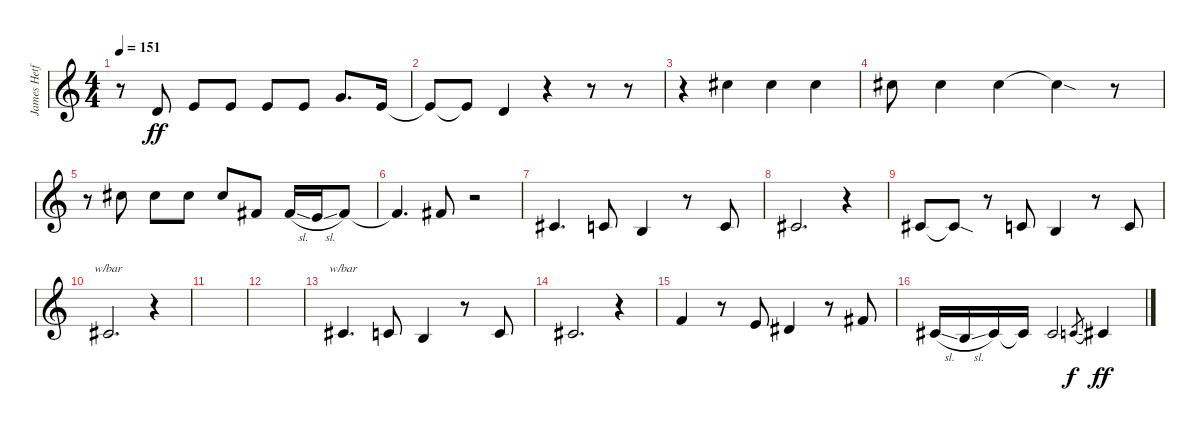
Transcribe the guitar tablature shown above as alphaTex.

\track ("James Hetfield [V]" "James Hetf") {instrument violin}
\staff {score}
\tuning (E4 B3 G3 D3 A2 E2) {hide}
\ts (4 4)
\tempo 151
\clef g2
\ks c
r.8{dy ff} 3.2.8 5.2.8 5.2.8 5.2.8 5.2.8 8.2.8{d} 5.2.16 |
5.2{t}.8 5.2{t}.8 3.2.4 r.4 r.8 r.8 |
r.4 9.1.4 9.1.4 9.1.4 |
9.1.8 9.1.4 9.1.4 9.1{sod t}.4 r.8 |
r.8 9.1.8 9.1.8 9.1.8 9.1.8 7.2.8 7.2{sl}.16 5.2{sl}.16 7.2.8 |
7.2{t}.4{d} 7.2.8 r.2 |
6.3.4{d} 5.3.8 4.3.4 r.8 5.3.8 |
6.3.2{d} r.4 |
6.3.8 6.3{sod t}.8 r.8 5.3.8 4.3.4 r.8 5.3.8 |
6.3.2{d tbe (custom default 0 0 5 0 10 -4 15 0 60 0)} r.4 |
|
|
6.3.4{d tbe (custom default 0 0 45 0 60 -2)} 5.3.8 4.3.4 r.8 5.3.8 |
6.3.2{d} r.4 |
6.2.4 r.8 5.2.8 4.2.4 r.8 7.2.8 |
6.3{sl}.16 4.3{sl}.16 6.3.16 6.3{t}.16 6.3.2 5.3{sl}.8{gr dy f} 6.3.4{dy ff}
